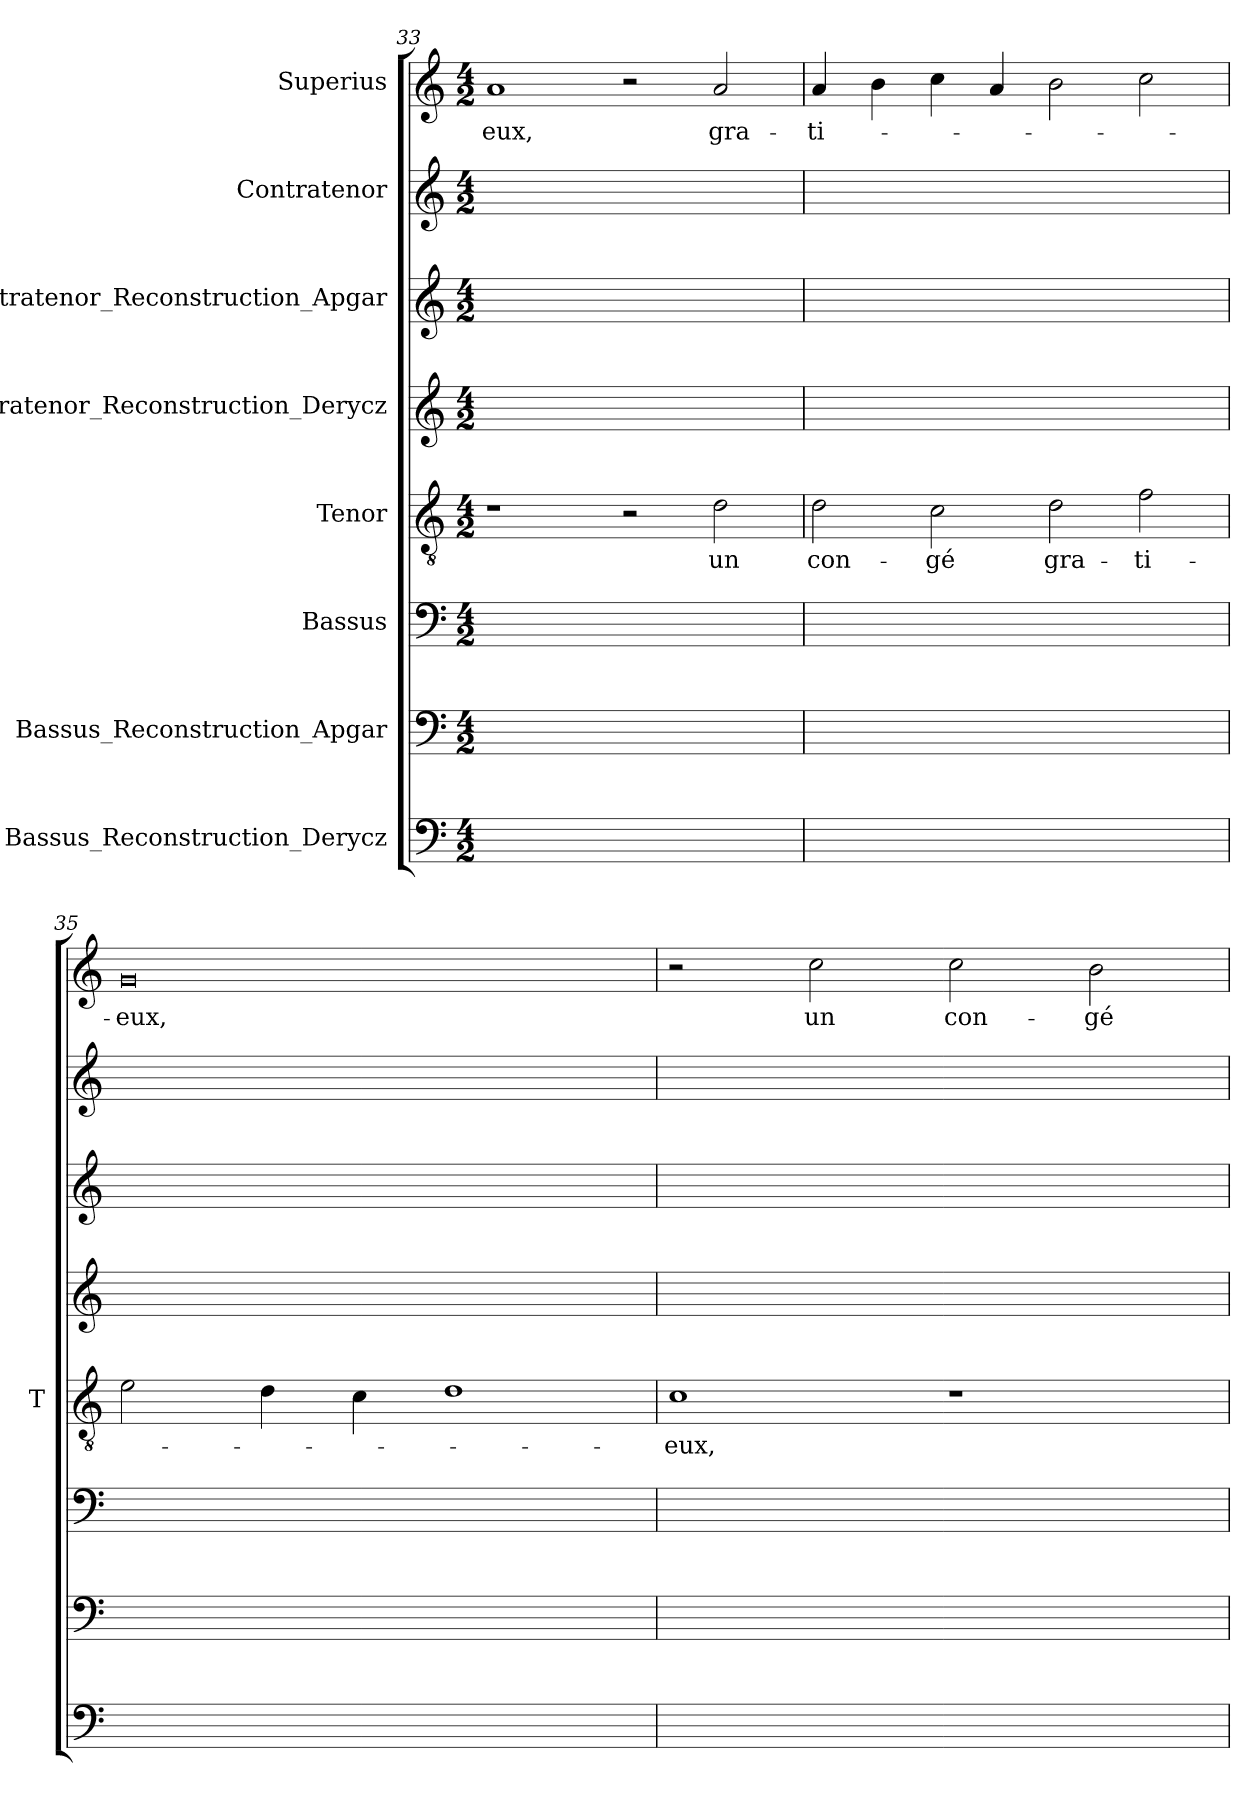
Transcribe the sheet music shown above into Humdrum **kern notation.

**kern	**kern	**kern	**kern	**text	**kern	**kern	**kern	**kern	**text
*part8	*part7	*part6	*part5	*part5	*part4	*part3	*part2	*part1	*part1
*staff8	*staff7	*staff6	*staff5	*staff5	*staff4	*staff3	*staff2	*staff1	*staff1
*I"Bassus_Reconstruction_Derycz	*I"Bassus_Reconstruction_Apgar	*I"Bassus	*I"Tenor	*	*I"Contratenor_Reconstruction_Derycz	*I"Contratenor_Reconstruction_Apgar	*I"Contratenor	*I"Superius	*
*	*	*	*I'T	*	*	*	*	*	*
*clefF4	*clefF4	*clefF4	*clefGv2	*	*clefG2	*clefG2	*clefG2	*clefG2	*
*k[]	*k[]	*k[]	*k[]	*	*k[]	*k[]	*k[]	*k[]	*
*M4/2	*M4/2	*M4/2	*M4/2	*	*M4/2	*M4/2	*M4/2	*M4/2	*
=33	=33	=33	=33	=33	=33	=33	=33	=33	=33
0ryy	0ryy	0ryy	1r	.	0ryy	0ryy	0ryy	1a	-eux,
.	.	.	2r	.	.	.	.	2r	.
.	.	.	2d	-un	.	.	.	2a	gra-
=34	=34	=34	=34	=34	=34	=34	=34	=34	=34
0ryy	0ryy	0ryy	2d	con-	0ryy	0ryy	0ryy	4a	ti-
.	.	.	.	.	.	.	.	4b	.
.	.	.	2c	-gé	.	.	.	4cc	.
.	.	.	.	.	.	.	.	4a	.
.	.	.	2d	gra-	.	.	.	2b	.
.	.	.	2f	ti-	.	.	.	2cc	.
=35	=35	=35	=35	=35	=35	=35	=35	=35	=35
0ryy	0ryy	0ryy	2e	.	0ryy	0ryy	0ryy	0g	-eux,
.	.	.	4d	.	.	.	.	.	.
.	.	.	4c	.	.	.	.	.	.
.	.	.	1d	.	.	.	.	.	.
=36	=36	=36	=36	=36	=36	=36	=36	=36	=36
0ryy	0ryy	0ryy	1c	-eux,	0ryy	0ryy	0ryy	2r	.
.	.	.	.	.	.	.	.	2cc	-un
.	.	.	1r	.	.	.	.	2cc	con-
.	.	.	.	.	.	.	.	2b	-gé
=	=	=	=	=	=	=	=	=	=
*-	*-	*-	*-	*-	*-	*-	*-	*-	*-
